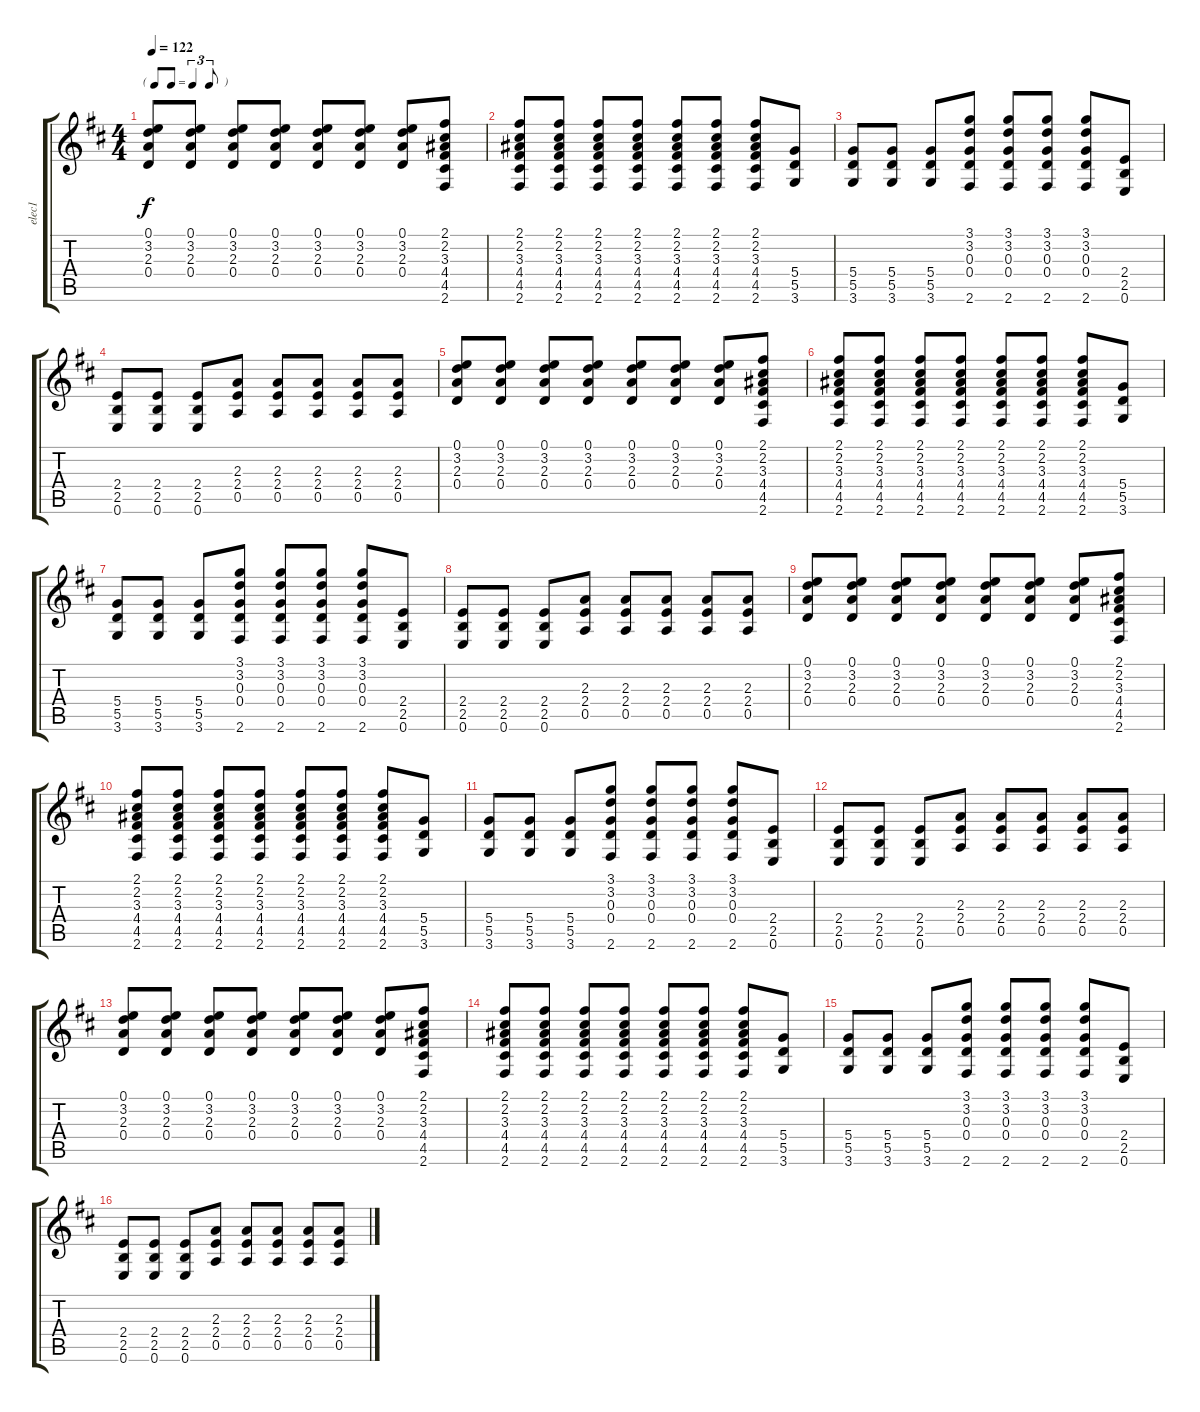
\track ("elec1" "elec1") {instrument distortionguitar}
\staff {score tabs}
\tuning (E4 B3 G3 D3 A2 E2) {hide}
\ts (4 4)
\tf triplet8th
\tempo 122
\clef g2
\ks d
(0.1 3.2 2.3 0.4).8{dy f} (0.1 3.2 2.3 0.4).8 (0.1 3.2 2.3 0.4).8 (0.1 3.2 2.3 0.4).8 (0.1 3.2 2.3 0.4).8 (0.1 3.2 2.3 0.4).8 (0.1 3.2 2.3 0.4).8 (2.1 2.2 3.3 4.4 4.5 2.6).8 |
(2.1 2.2 3.3 4.4 4.5 2.6).8 (2.1 2.2 3.3 4.4 4.5 2.6).8 (2.1 2.2 3.3 4.4 4.5 2.6).8 (2.1 2.2 3.3 4.4 4.5 2.6).8 (2.1 2.2 3.3 4.4 4.5 2.6).8 (2.1 2.2 3.3 4.4 4.5 2.6).8 (2.1 2.2 3.3 4.4 4.5 2.6).8 (5.4 5.5 3.6).8 |
(5.4 5.5 3.6).8 (5.4 5.5 3.6).8 (5.4 5.5 3.6).8 (3.1 3.2 0.3 0.4 2.6).8 (3.1 3.2 0.3 0.4 2.6).8 (3.1 3.2 0.3 0.4 2.6).8 (3.1 3.2 0.3 0.4 2.6).8 (2.4 2.5 0.6).8 |
(2.4 2.5 0.6).8 (2.4 2.5 0.6).8 (2.4 2.5 0.6).8 (2.3 2.4 0.5).8 (2.3 2.4 0.5).8 (2.3 2.4 0.5).8 (2.3 2.4 0.5).8 (2.3 2.4 0.5).8 |
(0.1 3.2 2.3 0.4).8 (0.1 3.2 2.3 0.4).8 (0.1 3.2 2.3 0.4).8 (0.1 3.2 2.3 0.4).8 (0.1 3.2 2.3 0.4).8 (0.1 3.2 2.3 0.4).8 (0.1 3.2 2.3 0.4).8 (2.1 2.2 3.3 4.4 4.5 2.6).8 |
(2.1 2.2 3.3 4.4 4.5 2.6).8 (2.1 2.2 3.3 4.4 4.5 2.6).8 (2.1 2.2 3.3 4.4 4.5 2.6).8 (2.1 2.2 3.3 4.4 4.5 2.6).8 (2.1 2.2 3.3 4.4 4.5 2.6).8 (2.1 2.2 3.3 4.4 4.5 2.6).8 (2.1 2.2 3.3 4.4 4.5 2.6).8 (5.4 5.5 3.6).8 |
(5.4 5.5 3.6).8 (5.4 5.5 3.6).8 (5.4 5.5 3.6).8 (3.1 3.2 0.3 0.4 2.6).8 (3.1 3.2 0.3 0.4 2.6).8 (3.1 3.2 0.3 0.4 2.6).8 (3.1 3.2 0.3 0.4 2.6).8 (2.4 2.5 0.6).8 |
(2.4 2.5 0.6).8 (2.4 2.5 0.6).8 (2.4 2.5 0.6).8 (2.3 2.4 0.5).8 (2.3 2.4 0.5).8 (2.3 2.4 0.5).8 (2.3 2.4 0.5).8 (2.3 2.4 0.5).8 |
(0.1 3.2 2.3 0.4).8 (0.1 3.2 2.3 0.4).8 (0.1 3.2 2.3 0.4).8 (0.1 3.2 2.3 0.4).8 (0.1 3.2 2.3 0.4).8 (0.1 3.2 2.3 0.4).8 (0.1 3.2 2.3 0.4).8 (2.1 2.2 3.3 4.4 4.5 2.6).8 |
(2.1 2.2 3.3 4.4 4.5 2.6).8 (2.1 2.2 3.3 4.4 4.5 2.6).8 (2.1 2.2 3.3 4.4 4.5 2.6).8 (2.1 2.2 3.3 4.4 4.5 2.6).8 (2.1 2.2 3.3 4.4 4.5 2.6).8 (2.1 2.2 3.3 4.4 4.5 2.6).8 (2.1 2.2 3.3 4.4 4.5 2.6).8 (5.4 5.5 3.6).8 |
(5.4 5.5 3.6).8 (5.4 5.5 3.6).8 (5.4 5.5 3.6).8 (3.1 3.2 0.3 0.4 2.6).8 (3.1 3.2 0.3 0.4 2.6).8 (3.1 3.2 0.3 0.4 2.6).8 (3.1 3.2 0.3 0.4 2.6).8 (2.4 2.5 0.6).8 |
(2.4 2.5 0.6).8 (2.4 2.5 0.6).8 (2.4 2.5 0.6).8 (2.3 2.4 0.5).8 (2.3 2.4 0.5).8 (2.3 2.4 0.5).8 (2.3 2.4 0.5).8 (2.3 2.4 0.5).8 |
(0.1 3.2 2.3 0.4).8 (0.1 3.2 2.3 0.4).8 (0.1 3.2 2.3 0.4).8 (0.1 3.2 2.3 0.4).8 (0.1 3.2 2.3 0.4).8 (0.1 3.2 2.3 0.4).8 (0.1 3.2 2.3 0.4).8 (2.1 2.2 3.3 4.4 4.5 2.6).8 |
(2.1 2.2 3.3 4.4 4.5 2.6).8 (2.1 2.2 3.3 4.4 4.5 2.6).8 (2.1 2.2 3.3 4.4 4.5 2.6).8 (2.1 2.2 3.3 4.4 4.5 2.6).8 (2.1 2.2 3.3 4.4 4.5 2.6).8 (2.1 2.2 3.3 4.4 4.5 2.6).8 (2.1 2.2 3.3 4.4 4.5 2.6).8 (5.4 5.5 3.6).8 |
(5.4 5.5 3.6).8 (5.4 5.5 3.6).8 (5.4 5.5 3.6).8 (3.1 3.2 0.3 0.4 2.6).8 (3.1 3.2 0.3 0.4 2.6).8 (3.1 3.2 0.3 0.4 2.6).8 (3.1 3.2 0.3 0.4 2.6).8 (2.4 2.5 0.6).8 |
(2.4 2.5 0.6).8 (2.4 2.5 0.6).8 (2.4 2.5 0.6).8 (2.3 2.4 0.5).8 (2.3 2.4 0.5).8 (2.3 2.4 0.5).8 (2.3 2.4 0.5).8 (2.3 2.4 0.5).8
